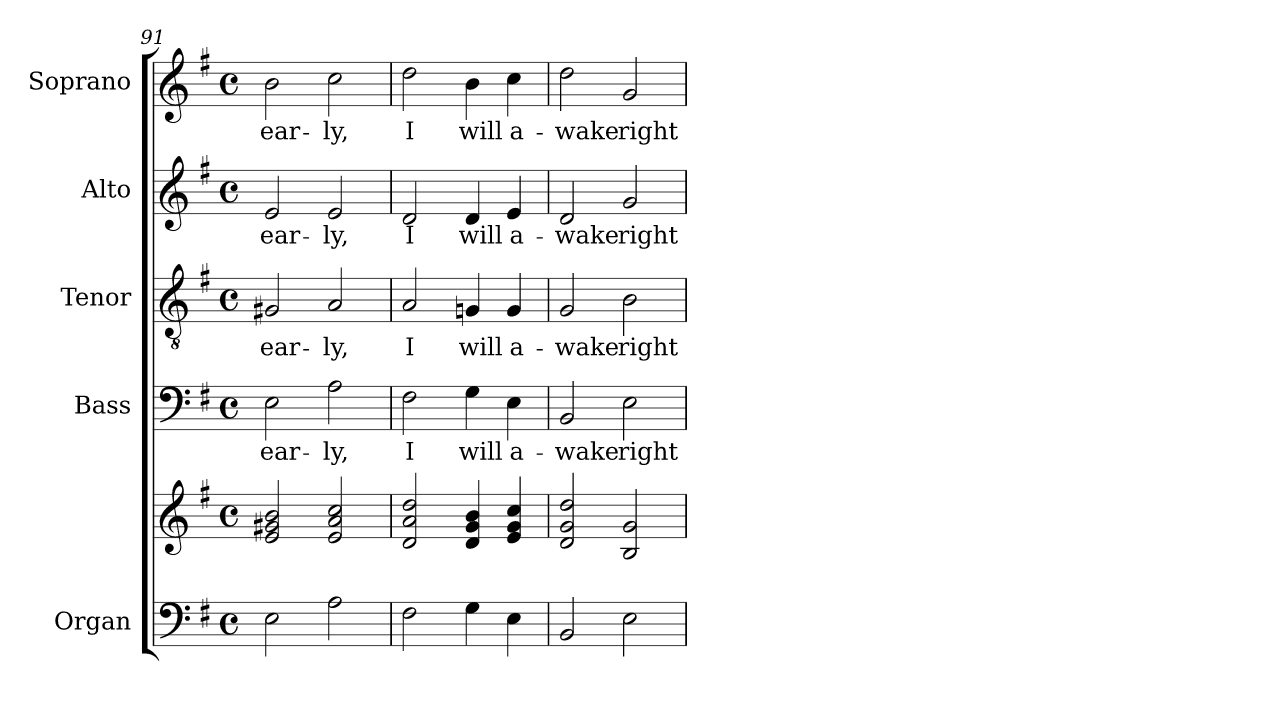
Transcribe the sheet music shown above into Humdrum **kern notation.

**kern	**kern	**kern	**text	**kern	**text	**kern	**text	**kern	**text
*part5	*part5	*part4	*part4	*part3	*part3	*part2	*part2	*part1	*part1
*staff6	*staff5	*staff4	*staff4	*staff3	*staff3	*staff2	*staff2	*staff1	*staff1
*I"Organ	*	*I"Bass	*	*I"Tenor	*	*I"Alto	*	*I"Soprano	*
*	*	*I'B	*	*I'T	*	*I'A	*	*I'S	*
*clefF4	*clefG2	*clefF4	*	*clefGv2	*	*clefG2	*	*clefG2	*
*k[f#]	*k[f#]	*k[f#]	*	*k[f#]	*	*k[f#]	*	*k[f#]	*
*G:	*G:	*G:	*	*G:	*	*G:	*	*G:	*
*M4/4	*M4/4	*M4/4	*	*M4/4	*	*M4/4	*	*M4/4	*
*met(c)	*met(c)	*met(c)	*	*met(c)	*	*met(c)	*	*met(c)	*
=91	=91	=91	=91	=91	=91	=91	=91	=91	=91
*^	*	*	*	*	*	*	*	*	*
!	!	!	!	!LO:LY:b	!	!LO:LY:b	!	!LO:LY:b	!	!LO:LY:b
1ryy	2E\	2e 2g#X 2b	2E	ear-	2G#X	ear-	2e	ear-	2b	ear-
!	!	!	!	!LO:LY:b	!	!LO:LY:b	!	!LO:LY:b	!	!LO:LY:b
.	2A\	2e 2a 2cc	2A	-ly,	2A	-ly,	2e	-ly,	2cc	-ly,
=92	=92	=92	=92	=92	=92	=92	=92	=92	=92	=92
!	!	!	!	!LO:LY:b	!	!LO:LY:b	!	!LO:LY:b	!	!LO:LY:b
1ryy	2F#\	2d 2a 2dd	2F#	I	2A	I	2d	I	2dd	I
!	!	!	!	!LO:LY:b	!	!LO:LY:b	!	!LO:LY:b	!	!LO:LY:b
.	4G\	4d 4g 4b	4G	will	4Gn	will	4d	will	4b	will
!	!	!	!	!LO:LY:b	!	!LO:LY:b	!	!LO:LY:b	!	!LO:LY:b
.	4E\	4e 4g 4cc	4E	a-	4G	a-	4e	a-	4cc	a-
=93	=93	=93	=93	=93	=93	=93	=93	=93	=93	=93
!	!	!	!	!LO:LY:b	!	!LO:LY:b	!	!LO:LY:b	!	!LO:LY:b
1ryy	2BB/	2d 2g 2dd	2BB	-wake	2G	-wake	2d	-wake	2dd	-wake
!	!	!	!	!LO:LY:b	!	!LO:LY:b	!	!LO:LY:b	!	!LO:LY:b
.	2E\	2B 2g	2E	right	2B	right	2g	right	2g	right
*v	*v	*	*	*	*	*	*	*	*	*
=	=	=	=	=	=	=	=	=	=
*-	*-	*-	*-	*-	*-	*-	*-	*-	*-
